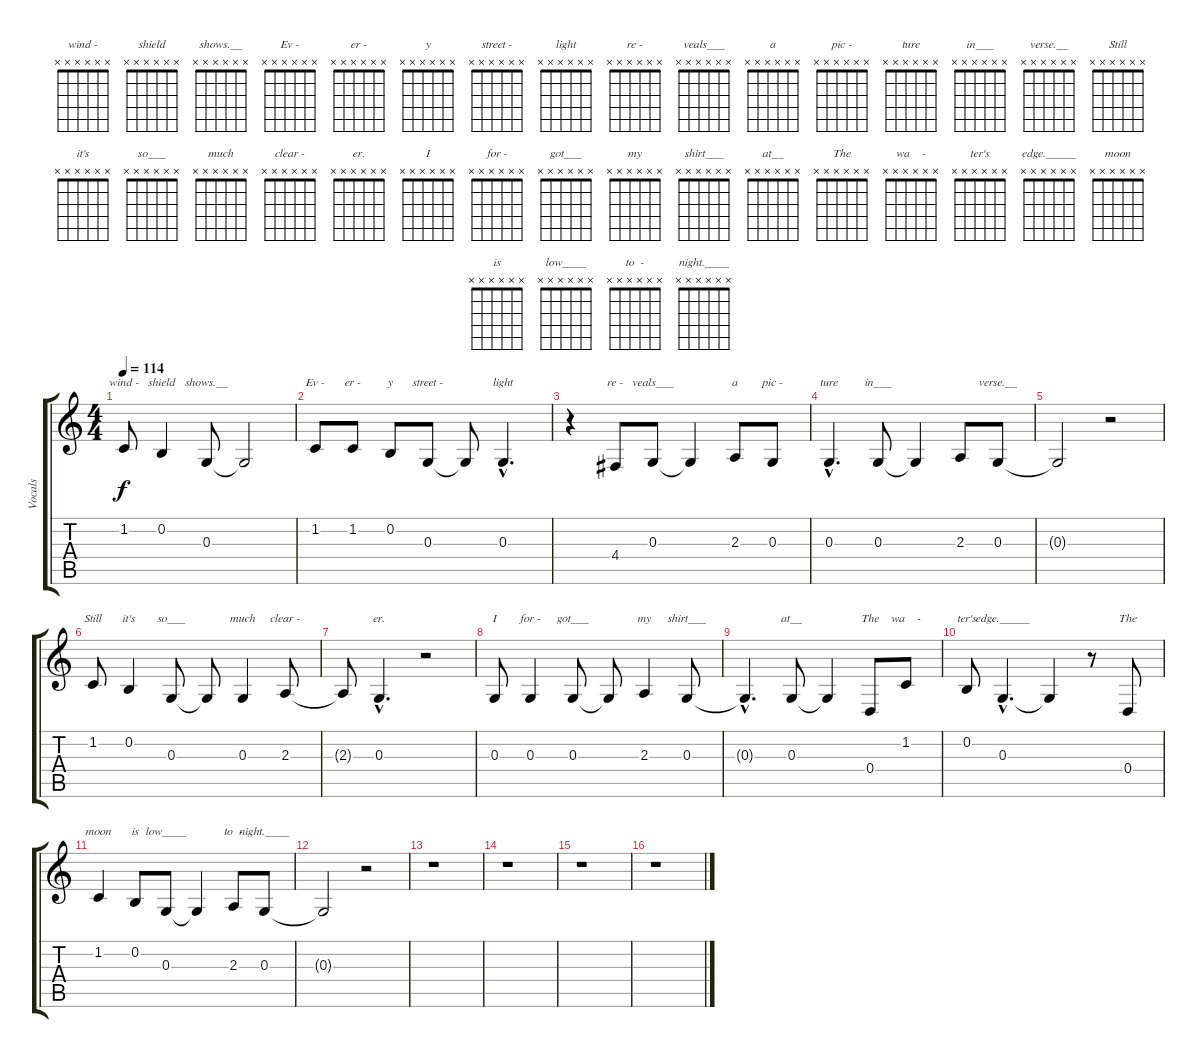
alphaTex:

\track ("Vocals" "Vocals") {instrument fx3crystal}
\staff {score tabs}
\tuning (E4 B3 G3 D3 A2 E2) {hide}
\chord ("wind - " x x x x x x) {firstfret 0}
\chord ("shield" x x x x x x) {firstfret 0}
\chord ("shows.__" x x x x x x) {firstfret 0}
\chord ("Ev - " x x x x x x) {firstfret 0}
\chord ("er - " x x x x x x) {firstfret 0}
\chord ("y" x x x x x x) {firstfret 0}
\chord ("street - " x x x x x x) {firstfret 0}
\chord ("light" x x x x x x) {firstfret 0}
\chord ("re - " x x x x x x) {firstfret 0}
\chord ("veals___" x x x x x x) {firstfret 0}
\chord ("a" x x x x x x) {firstfret 0}
\chord ("pic - " x x x x x x) {firstfret 0}
\chord ("ture" x x x x x x) {firstfret 0}
\chord ("in___" x x x x x x) {firstfret 0}
\chord ("verse.__" x x x x x x) {firstfret 0}
\chord ("Still" x x x x x x) {firstfret 0}
\chord ("it's" x x x x x x) {firstfret 0}
\chord ("so___" x x x x x x) {firstfret 0}
\chord ("much" x x x x x x) {firstfret 0}
\chord ("clear - " x x x x x x) {firstfret 0}
\chord ("er." x x x x x x) {firstfret 0}
\chord ("I" x x x x x x) {firstfret 0}
\chord ("for -" x x x x x x) {firstfret 0}
\chord ("got___" x x x x x x) {firstfret 0}
\chord ("my" x x x x x x) {firstfret 0}
\chord ("shirt___" x x x x x x) {firstfret 0}
\chord ("at__" x x x x x x) {firstfret 0}
\chord ("the" x x x x x x) {firstfret 0}
\chord ("wa    -" x x x x x x) {firstfret 0}
\chord ("ter's" x x x x x x) {firstfret 0}
\chord ("edge._____" x x x x x x) {firstfret 0}
\chord ("The" x x x x x x) {firstfret 0}
\chord ("moon" x x x x x x) {firstfret 0}
\chord ("is" x x x x x x) {firstfret 0}
\chord ("low____" x x x x x x) {firstfret 0}
\chord ("to  -" x x x x x x) {firstfret 0}
\chord ("night.____" x x x x x x) {firstfret 0}
\ts (4 4)
\tempo 114
\clef g2
\ks c
1.2.8{ch "wind - " dy f} 0.2.4{ch "shield"} 0.3.8{ch "shows.__"} 0.3{t}.2 |
1.2.8{ch "Ev - "} 1.2.8{ch "er - "} 0.2.8{ch "y"} 0.3.8{ch "street - "} 0.3{t}.8 0.3{hac}.4{d ch "light"} |
r.4 4.4.8{ch "re - "} 0.3.8{ch "veals___"} 0.3{t}.4 2.3.8{ch "a"} 0.3.8{ch "pic - "} |
0.3{hac}.4{d ch "ture"} 0.3.8{ch "in___"} 0.3{t}.4 2.3.8 0.3.8{ch "verse.__"} |
0.3{t}.2 r.2 |
1.2.8{ch "Still"} 0.2.4{ch "it's"} 0.3.8{ch "so___"} 0.3{t}.8 0.3.4{ch "much"} 2.3.8{ch "clear - "} |
2.3{t}.8 0.3{hac}.4{d ch "er."} r.2 |
0.3.8{ch "I"} 0.3.4{ch "for -"} 0.3.8{ch "got___"} 0.3{t}.8 2.3.4{ch "my"} 0.3.8{ch "shirt___"} |
0.3{hac t}.4{d} 0.3.8{ch "at__"} 0.3{t}.4 0.4.8{ch "the"} 1.2.8{ch "wa    -"} |
0.2.8{ch "ter's"} 0.3{hac}.4{d ch "edge._____"} 0.3{t}.4 r.8 0.4.8{ch "The"} |
1.2.4{ch "moon"} 0.2.8{ch "is"} 0.3.8{ch "low____"} 0.3{t}.4 2.3.8{ch "to  -"} 0.3.8{ch "night.____"} |
0.3{t}.2 r.2 |
r.1 |
r.1 |
r.1 |
r.1
